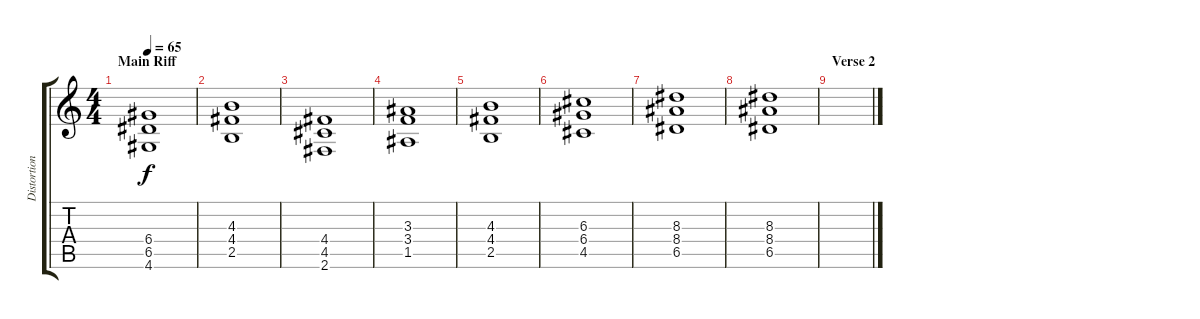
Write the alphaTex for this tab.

\track ("Distortion" "Distortion") {instrument distortionguitar}
\staff {score tabs}
\tuning (E4 B3 G3 D3 A2 E2) {hide}
\ts (4 4)
\section ("" "Main Riff")
\tempo 65
\clef g2
\ks c
(6.4 6.5 4.6).1{dy f} |
(4.3 4.4 2.5).1 |
(4.4 4.5 2.6).1 |
(3.3 3.4 1.5).1 |
(4.3 4.4 2.5).1 |
(6.3 6.4 4.5).1 |
(8.3 8.4 6.5).1 |
(8.3 8.4 6.5).1 |
\section ("" "Verse 2")
